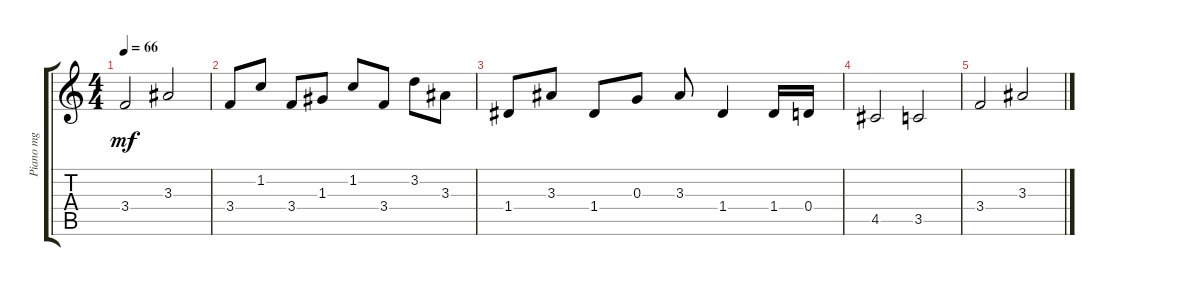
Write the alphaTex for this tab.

\track ("Piano mg" "Piano mg") {instrument acousticguitarnylon}
\staff {score tabs}
\tuning (E4 B3 G3 D3 A2 E2) {hide}
\ts (4 4)
\tempo 66
\clef g2
\ks c
3.4.2{dy mf} 3.3.2 |
3.4.8 1.2.8 3.4.8 1.3.8 1.2.8 3.4.8 3.2.8 3.3.8 |
1.4.8 3.3.8 1.4.8 0.3.8 3.3.8 1.4.4 1.4.16 0.4.16 |
4.5.2 3.5.2 |
3.4.2{volume 1} 3.3.2
